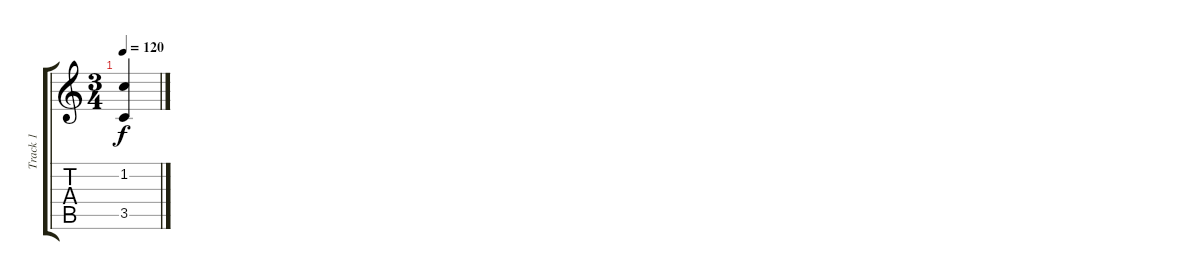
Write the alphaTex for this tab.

\track ("Track 1" "Track 1") {instrument acousticguitarsteel}
\staff {score tabs}
\tuning (E4 B3 G3 D3 A2 E2) {hide}
\ts (3 4)
\tempo 120
\clef g2
\ks c
(1.2 3.5).4{dy f}
